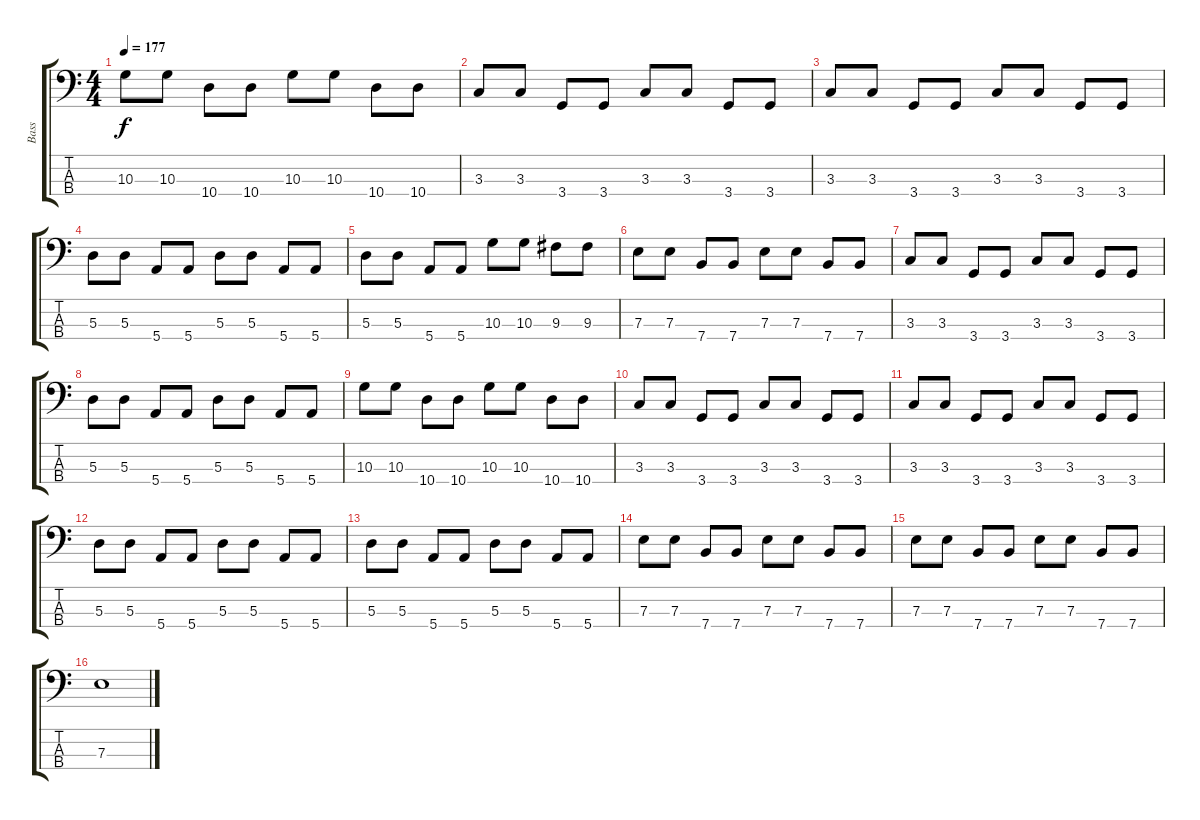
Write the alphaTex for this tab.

\track ("Bass" "Bass") {instrument electricbassfinger}
\staff {score tabs}
\tuning (G2 D2 A1 E1) {hide}
\ts (4 4)
\tempo 177
\clef f4
\ks c
10.3.8{dy f} 10.3.8 10.4.8 10.4.8 10.3.8 10.3.8 10.4.8 10.4.8 |
3.3.8 3.3.8 3.4.8 3.4.8 3.3.8 3.3.8 3.4.8 3.4.8 |
3.3.8 3.3.8 3.4.8 3.4.8 3.3.8 3.3.8 3.4.8 3.4.8 |
5.3.8 5.3.8 5.4.8 5.4.8 5.3.8 5.3.8 5.4.8 5.4.8 |
5.3.8 5.3.8 5.4.8 5.4.8 10.3.8 10.3.8 9.3.8 9.3.8 |
7.3.8 7.3.8 7.4.8 7.4.8 7.3.8 7.3.8 7.4.8 7.4.8 |
3.3.8 3.3.8 3.4.8 3.4.8 3.3.8 3.3.8 3.4.8 3.4.8 |
5.3.8 5.3.8 5.4.8 5.4.8 5.3.8 5.3.8 5.4.8 5.4.8 |
10.3.8 10.3.8 10.4.8 10.4.8 10.3.8 10.3.8 10.4.8 10.4.8 |
3.3.8 3.3.8 3.4.8 3.4.8 3.3.8 3.3.8 3.4.8 3.4.8 |
3.3.8 3.3.8 3.4.8 3.4.8 3.3.8 3.3.8 3.4.8 3.4.8 |
5.3.8 5.3.8 5.4.8 5.4.8 5.3.8 5.3.8 5.4.8 5.4.8 |
5.3.8 5.3.8 5.4.8 5.4.8 5.3.8 5.3.8 5.4.8 5.4.8 |
7.3.8 7.3.8 7.4.8 7.4.8 7.3.8 7.3.8 7.4.8 7.4.8 |
7.3.8 7.3.8 7.4.8 7.4.8 7.3.8 7.3.8 7.4.8 7.4.8 |
7.3.1
